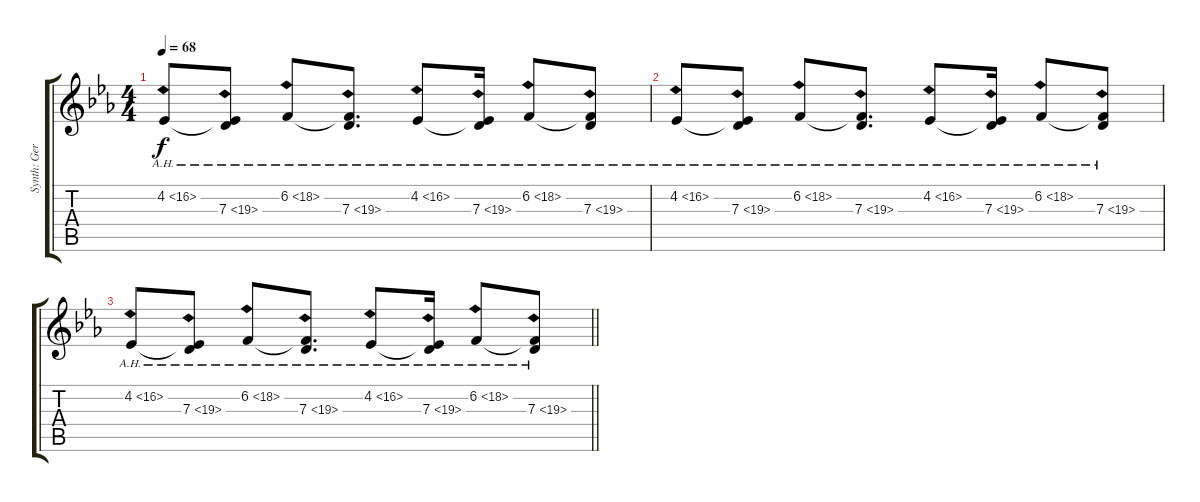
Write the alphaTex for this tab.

\track ("Synth: Gerald" "Synth: Ger") {instrument synthvoice}
\staff {score tabs}
\tuning (E4 B3 G3 D3 A2 E2) {hide}
\ts (4 4)
\tempo 68
\clef g2
\ks eb
4.2{ah 12}.8{dy f} (4.2{t} 7.3{ah 12}).8 6.2{ah 12}.8 (6.2{t} 7.3{ah 12}).8{d} 4.2{ah 12}.8 (4.2{t} 7.3{ah 12}).16 6.2{ah 12}.8 (6.2{t} 7.3{ah 12}).8 |
4.2{ah 12}.8 (4.2{t} 7.3{ah 12}).8 6.2{ah 12}.8 (6.2{t} 7.3{ah 12}).8{d} 4.2{ah 12}.8 (4.2{t} 7.3{ah 12}).16 6.2{ah 12}.8 (6.2{t} 7.3{ah 12}).8 |
\barLineRight lightlight
4.2{ah 12}.8 (4.2{t} 7.3{ah 12}).8 6.2{ah 12}.8 (6.2{t} 7.3{ah 12}).8{d} 4.2{ah 12}.8 (4.2{t} 7.3{ah 12}).16 6.2{ah 12}.8 (6.2{t} 7.3{ah 12}).8
